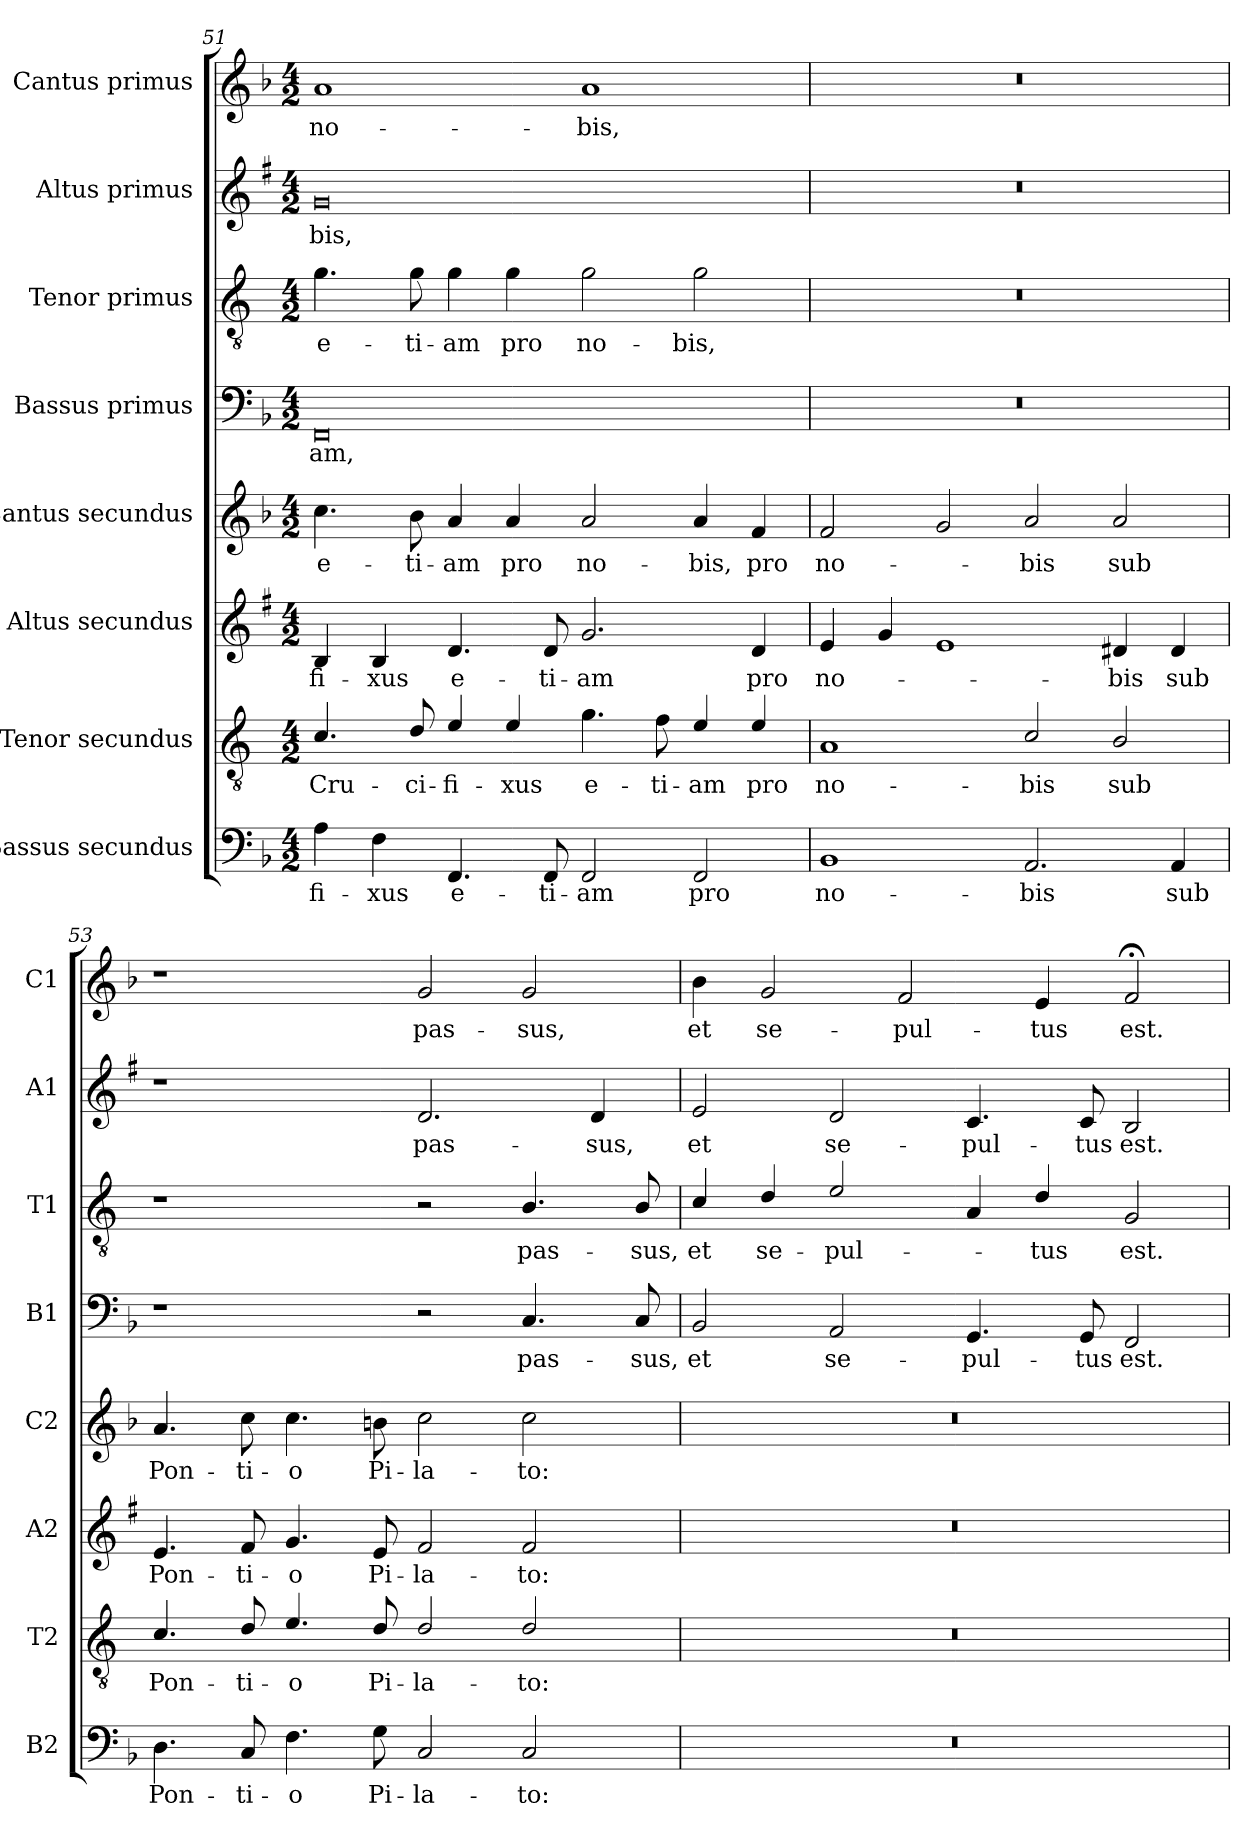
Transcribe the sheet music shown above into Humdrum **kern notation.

**kern	**text	**kern	**text	**kern	**text	**kern	**text	**kern	**text	**kern	**text	**kern	**text	**kern	**text
*part8	*part8	*part7	*part7	*part6	*part6	*part5	*part5	*part4	*part4	*part3	*part3	*part2	*part2	*part1	*part1
*staff8	*staff8	*staff7	*staff7	*staff6	*staff6	*staff5	*staff5	*staff4	*staff4	*staff3	*staff3	*staff2	*staff2	*staff1	*staff1
*I"Bassus secundus	*	*I"Tenor secundus	*	*I"Altus secundus	*	*I"Cantus secundus	*	*I"Bassus primus	*	*I"Tenor primus	*	*I"Altus primus	*	*I"Cantus primus	*
*I'B2	*	*I'T2	*	*I'A2	*	*I'C2	*	*I'B1	*	*I'T1	*	*I'A1	*	*I'C1	*
*clefF4	*	*clefGv2	*	*clefG2	*	*clefG2	*	*clefF4	*	*clefGv2	*	*clefG2	*	*clefG2	*
*	*	*ITrd4c7	*	*ITrd1c2	*	*	*	*	*	*ITrd4c7	*	*ITrd1c2	*	*	*
*k[b-]	*	*k[b-]	*	*k[b-]	*	*k[b-]	*	*k[b-]	*	*k[b-]	*	*k[b-]	*	*k[b-]	*
*F:	*	*F:	*	*F:	*	*F:	*	*F:	*	*F:	*	*F:	*	*F:	*
*M4/2	*	*M4/2	*	*M4/2	*	*M4/2	*	*M4/2	*	*M4/2	*	*M4/2	*	*M4/2	*
=51	=51	=51	=51	=51	=51	=51	=51	=51	=51	=51	=51	=51	=51	=51	=51
!	!LO:LY:b	!	!LO:LY:b	!	!LO:LY:b	!	!LO:LY:b	!	!LO:LY:b	!	!LO:LY:b	!	!LO:LY:b	!	!LO:LY:b
4A\	-fi-	4.F/	Cru-	4A/	-fi-	4.cc\	e-	0FF	-am,	4.c\	e-	0f	-bis,	1a	no-
!	!LO:LY:b	!	!	!	!LO:LY:b	!	!	!	!	!	!	!	!	!	!
4F\	-xus	.	.	4A/	-xus	.	.	.	.	.	.	.	.	.	.
!	!	!	!LO:LY:b	!	!	!	!LO:LY:b	!	!	!	!LO:LY:b	!	!	!	!
.	.	8G/	-ci-	.	.	8b-\	-ti-	.	.	8c\	-ti-	.	.	.	.
!	!LO:LY:b	!	!LO:LY:b	!	!LO:LY:b	!	!LO:LY:b	!	!	!	!LO:LY:b	!	!	!	!
4.FF/	e-	4A/	-fi-	4.c/	e-	4a/	-am	.	.	4c\	-am	.	.	.	.
!	!	!	!LO:LY:b	!	!	!	!LO:LY:b	!	!	!	!LO:LY:b	!	!	!	!
.	.	4A/	-xus	.	.	4a/	pro	.	.	4c\	pro	.	.	.	.
!	!LO:LY:b	!	!	!	!LO:LY:b	!	!	!	!	!	!	!	!	!	!
8FF/	-ti-	.	.	8c/	-ti-	.	.	.	.	.	.	.	.	.	.
!	!LO:LY:b	!	!LO:LY:b	!	!LO:LY:b	!	!LO:LY:b	!	!	!	!LO:LY:b	!	!	!	!LO:LY:b
2FF/	-am	4.c\	e-	2.f/	-am	2a/	no-	.	.	2c\	no-	.	.	1a	-bis,
!	!	!	!LO:LY:b	!	!	!	!	!	!	!	!	!	!	!	!
.	.	8B-\	-ti-	.	.	.	.	.	.	.	.	.	.	.	.
!	!LO:LY:b	!	!LO:LY:b	!	!	!	!LO:LY:b	!	!	!	!LO:LY:b	!	!	!	!
2FF/	pro	4A/	-am	.	.	4a/	-bis,	.	.	2c\	-bis,	.	.	.	.
!	!	!	!LO:LY:b	!	!LO:LY:b	!	!LO:LY:b	!	!	!	!	!	!	!	!
.	.	4A/	pro	4c/	pro	4f/	pro	.	.	.	.	.	.	.	.
=52	=52	=52	=52	=52	=52	=52	=52	=52	=52	=52	=52	=52	=52	=52	=52
!	!LO:LY:b	!	!LO:LY:b	!	!LO:LY:b	!	!LO:LY:b	!	!	!	!	!	!	!	!
1BB-	no-	1D	no-	4d/	no-	2f/	no-	0r	.	0r	.	0r	.	0r	.
.	.	.	.	4f/	.	.	.	.	.	.	.	.	.	.	.
.	.	.	.	1d	.	2g/	.	.	.	.	.	.	.	.	.
!	!LO:LY:b	!	!LO:LY:b	!	!	!	!LO:LY:b	!	!	!	!	!	!	!	!
2.AA/	-bis	2F/	-bis	.	.	2a/	-bis	.	.	.	.	.	.	.	.
!	!	!	!LO:LY:b	!	!LO:LY:b	!	!LO:LY:b	!	!	!	!	!	!	!	!
.	.	2E/	sub	4c#X/	-bis	2a/	sub	.	.	.	.	.	.	.	.
!	!LO:LY:b	!	!	!	!LO:LY:b	!	!	!	!	!	!	!	!	!	!
4AA/	sub	.	.	4c#/	sub	.	.	.	.	.	.	.	.	.	.
!!LO:LB:g=z
=53	=53	=53	=53	=53	=53	=53	=53	=53	=53	=53	=53	=53	=53	=53	=53
!	!LO:LY:b	!	!LO:LY:b	!	!LO:LY:b	!	!LO:LY:b	!	!	!	!	!	!	!	!
4.D\	Pon-	4.F/	Pon-	4.d/	Pon-	4.a/	Pon-	1r	.	1r	.	1r	.	1r	.
!	!LO:LY:b	!	!LO:LY:b	!	!LO:LY:b	!	!LO:LY:b	!	!	!	!	!	!	!	!
8C/	-ti-	8G/	-ti-	8e/	-ti-	8cc\	-ti-	.	.	.	.	.	.	.	.
!	!LO:LY:b	!	!LO:LY:b	!	!LO:LY:b	!	!LO:LY:b	!	!	!	!	!	!	!	!
4.F\	-o	4.A/	-o	4.f/	-o	4.cc\	-o	.	.	.	.	.	.	.	.
!	!LO:LY:b	!	!LO:LY:b	!	!LO:LY:b	!	!LO:LY:b	!	!	!	!	!	!	!	!
8G\	Pi-	8G/	Pi-	8d/	Pi-	8bn\	Pi-	.	.	.	.	.	.	.	.
!	!LO:LY:b	!	!LO:LY:b	!	!LO:LY:b	!	!LO:LY:b	!	!	!	!	!	!LO:LY:b	!	!LO:LY:b
2C/	-la-	2G/	-la-	2e/	-la-	2cc\	-la-	2r	.	2r	.	2.c/	pas-	2g/	pas-
!	!LO:LY:b	!	!LO:LY:b	!	!LO:LY:b	!	!LO:LY:b	!	!LO:LY:b	!	!LO:LY:b	!	!	!	!LO:LY:b
2C/	-to:	2G/	-to:	2e/	-to:	2cc\	-to:	4.C/	pas-	4.E/	pas-	.	.	2g/	-sus,
!	!	!	!	!	!	!	!	!	!	!	!	!	!LO:LY:b	!	!
.	.	.	.	.	.	.	.	.	.	.	.	4c/	-sus,	.	.
!	!	!	!	!	!	!	!	!	!LO:LY:b	!	!LO:LY:b	!	!	!	!
.	.	.	.	.	.	.	.	8C/	-sus,	8E/	-sus,	.	.	.	.
=54	=54	=54	=54	=54	=54	=54	=54	=54	=54	=54	=54	=54	=54	=54	=54
!	!	!	!	!	!	!	!	!	!LO:LY:b	!	!LO:LY:b	!	!LO:LY:b	!	!LO:LY:b
0r	.	0r	.	0r	.	0r	.	2BB-/	et	4F/	et	2d/	et	4b-\	et
!	!	!	!	!	!	!	!	!	!	!	!LO:LY:b	!	!	!	!LO:LY:b
.	.	.	.	.	.	.	.	.	.	4G/	se-	.	.	2g/	se-
!	!	!	!	!	!	!	!	!	!LO:LY:b	!	!LO:LY:b	!	!LO:LY:b	!	!
.	.	.	.	.	.	.	.	2AA/	se-	2A/	-pul-	2c/	se-	.	.
!	!	!	!	!	!	!	!	!	!	!	!	!	!	!	!LO:LY:b
.	.	.	.	.	.	.	.	.	.	.	.	.	.	2f/	-pul-
!	!	!	!	!	!	!	!	!	!LO:LY:b	!	!	!	!LO:LY:b	!	!
.	.	.	.	.	.	.	.	4.GG/	-pul-	4D/	.	4.B-/	-pul-	.	.
!	!	!	!	!	!	!	!	!	!	!	!LO:LY:b	!	!	!	!LO:LY:b
.	.	.	.	.	.	.	.	.	.	4G/	-tus	.	.	4e/	-tus
!	!	!	!	!	!	!	!	!	!LO:LY:b	!	!	!	!LO:LY:b	!	!
.	.	.	.	.	.	.	.	8GG/	-tus	.	.	8B-/	-tus	.	.
!	!	!	!	!	!	!	!	!	!LO:LY:b	!	!LO:LY:b	!	!LO:LY:b	!	!LO:LY:b
.	.	.	.	.	.	.	.	2FF/	est.	2C/	est.	2A/	est.	2f;</	est.
=	=	=	=	=	=	=	=	=	=	=	=	=	=	=	=
*-	*-	*-	*-	*-	*-	*-	*-	*-	*-	*-	*-	*-	*-	*-	*-
